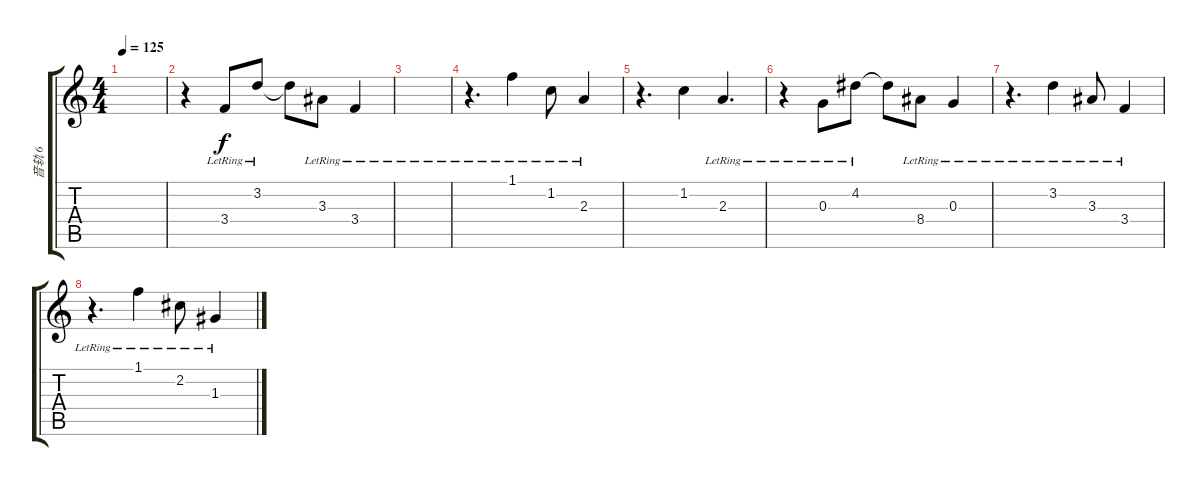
\track ("音轨 6" "音轨 6") {instrument acousticguitarsteel}
\staff {score tabs}
\tuning (E4 B3 G3 D3 A2 E2) {hide}
\ts (4 4)
\tempo 125
\clef g2
\ks c
|
r.4 3.4{lr}.8 3.2{lr}.8 3.2{t}.8 3.3{lr}.8 3.4{lr}.4 |
|
r.4{d} 1.1{lr}.4 1.2{lr}.8 2.3{lr}.4 |
r.4{d} 1.2.4 2.3{lr}.4{d} |
r.4 0.3{lr}.8 4.2{lr}.8 4.2{t}.8 8.4{lr}.8 0.3{lr}.4 |
r.4{d} 3.2{lr}.4 3.3{lr}.8 3.4{lr}.4 |
r.4{d} 1.1{lr}.4 2.2{lr}.8 1.3{lr}.4
